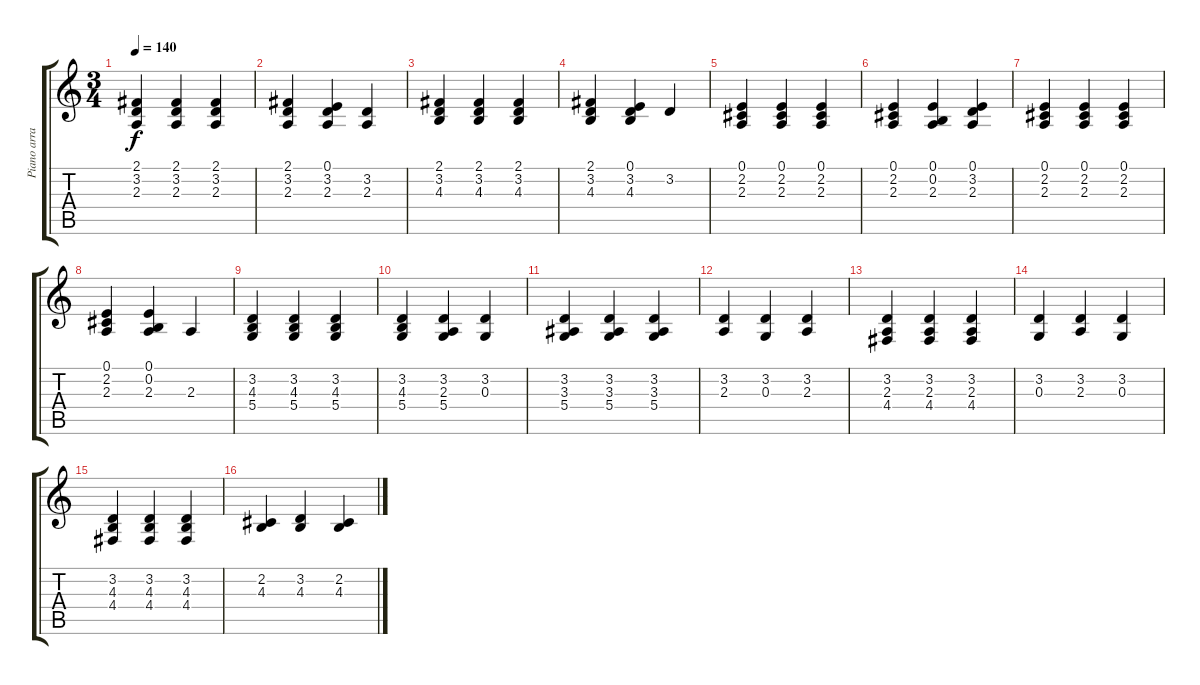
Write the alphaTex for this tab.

\track ("Piano arrangé pour guitare" "Piano arra") {instrument acousticgrandpiano}
\staff {score tabs}
\tuning (E4 B3 G3 D3 A2 E2) {hide}
\ts (3 4)
\tempo 140
\clef g2
\ks c
(2.1 3.2 2.3).4{dy f instrument acousticgrandpiano} (2.1 3.2 2.3).4 (2.1 3.2 2.3).4 |
(2.1 3.2 2.3).4 (0.1 3.2 2.3).4 (3.2 2.3).4 |
(2.1 3.2 4.3).4 (2.1 3.2 4.3).4 (2.1 3.2 4.3).4 |
(2.1 3.2 4.3).4 (0.1 3.2 4.3).4 3.2.4 |
(0.1 2.2 2.3).4 (0.1 2.2 2.3).4 (0.1 2.2 2.3).4 |
(0.1 2.2 2.3).4 (0.1 0.2 2.3).4 (0.1 3.2 2.3).4 |
(0.1 2.2 2.3).4 (0.1 2.2 2.3).4 (0.1 2.2 2.3).4 |
(0.1 2.2 2.3).4 (0.1 0.2 2.3).4 2.3.4 |
(3.2 4.3 5.4).4 (3.2 4.3 5.4).4 (3.2 4.3 5.4).4 |
(3.2 4.3 5.4).4 (3.2 2.3 5.4).4 (3.2 0.3).4 |
(3.2 3.3 5.4).4 (3.2 3.3 5.4).4 (3.2 3.3 5.4).4 |
(3.2 2.3).4 (3.2 0.3).4 (3.2 2.3).4 |
(3.2 2.3 4.4).4 (3.2 2.3 4.4).4 (3.2 2.3 4.4).4 |
(3.2 0.3).4 (3.2 2.3).4 (3.2 0.3).4 |
(3.2 4.3 4.4).4 (3.2 4.3 4.4).4 (3.2 4.3 4.4).4 |
(2.2 4.3).4 (3.2 4.3).4 (2.2 4.3).4
